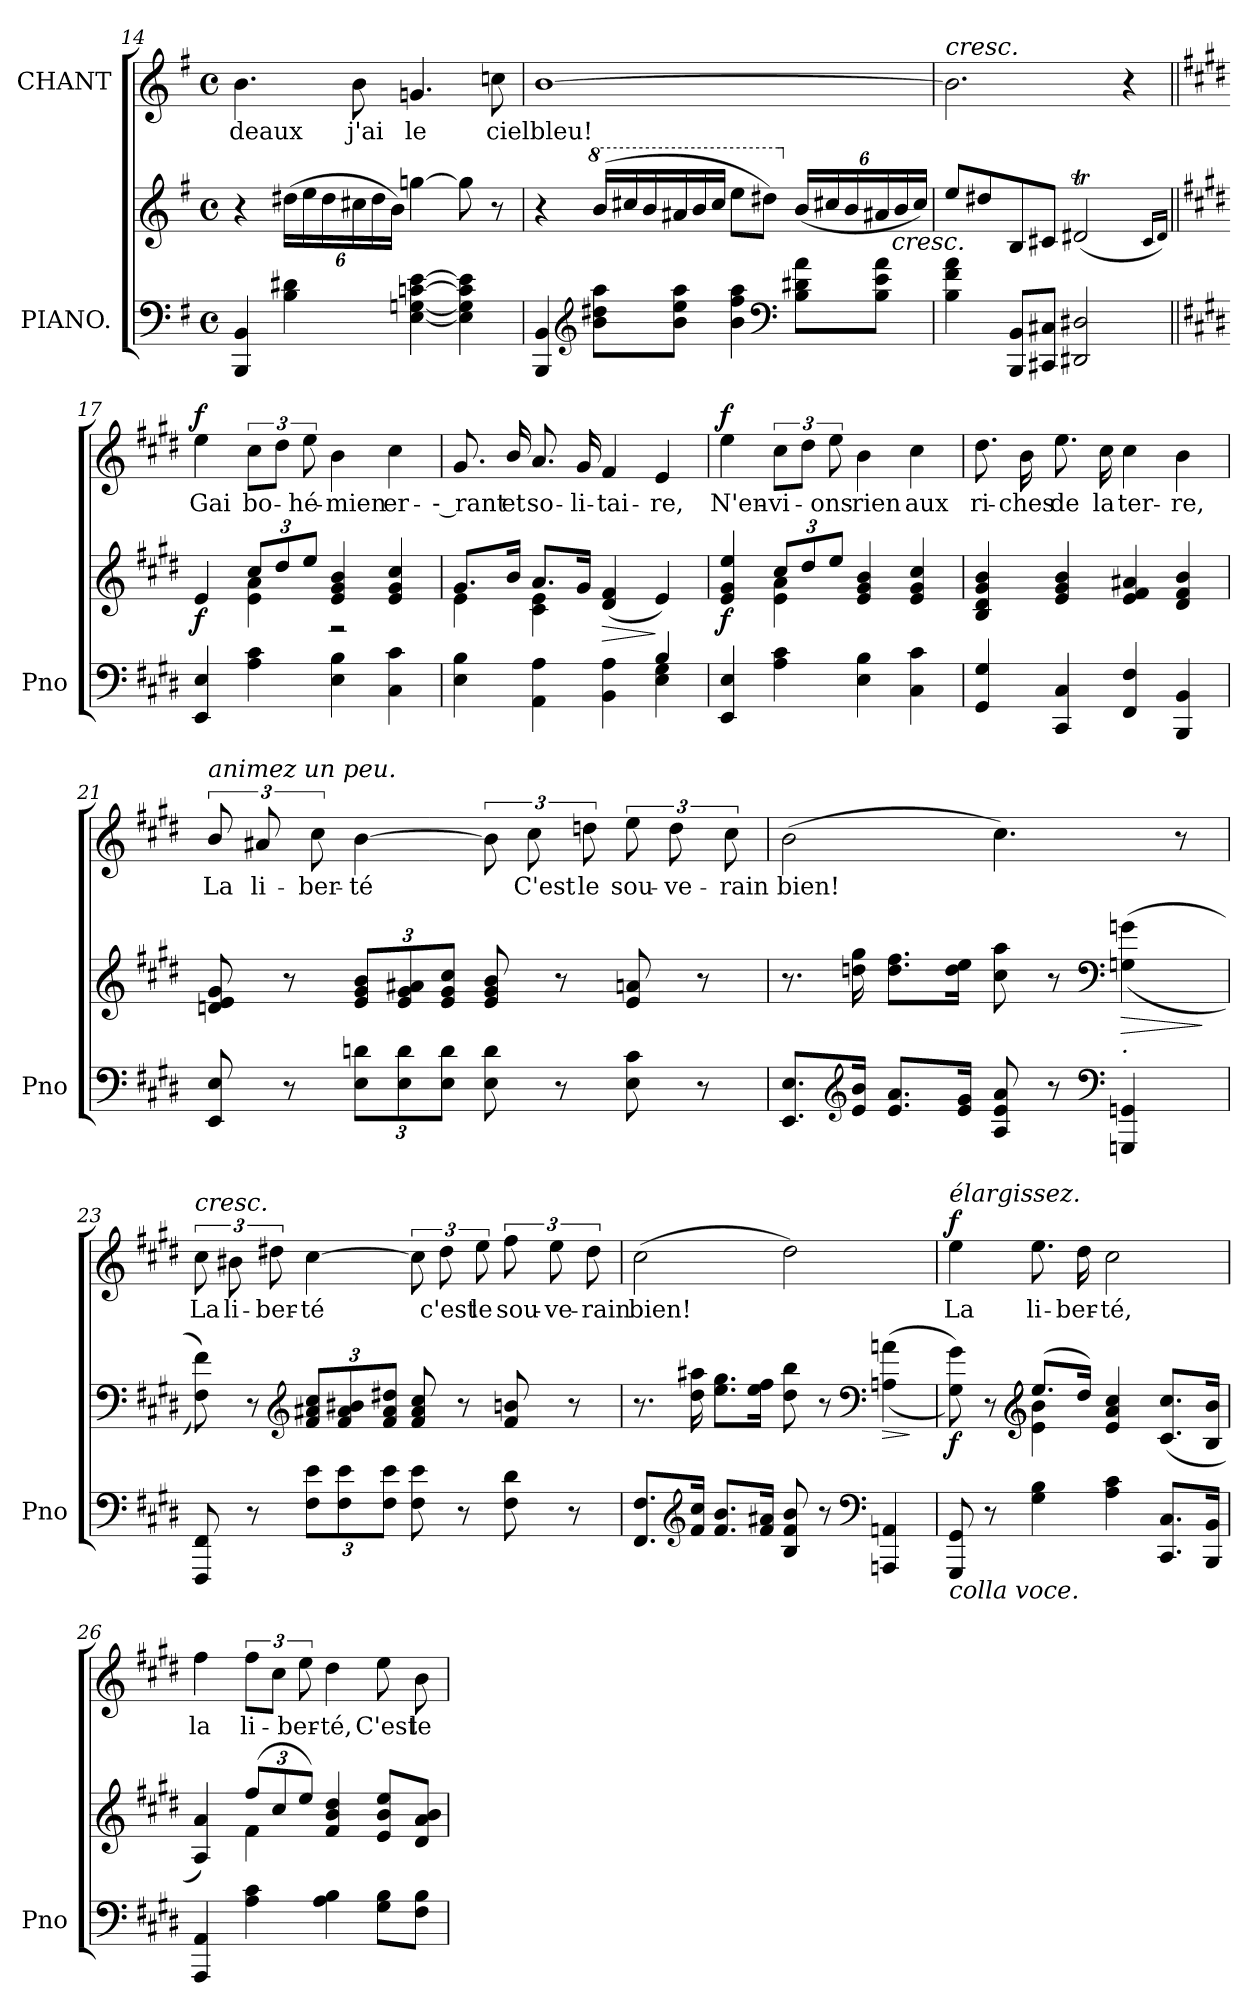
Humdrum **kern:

**kern	**kern	**dynam	**kern	**text	**dynam
*part2	*part2	*part2	*part1	*part1	*part1
*staff3	*staff2	*staff2/3	*staff1	*staff1	*staff1
*I"PIANO.	*	*	*I"CHANT	*	*
*I'Pno	*	*	*	*	*
*clefF4	*clefG2	*	*clefG2	*	*
*k[f#]	*k[f#]	*	*k[f#]	*	*
*M4/4	*M4/4	*	*M4/4	*	*
*met(c)	*met(c)	*	*met(c)	*	*
=14	=14	=14	=14	=14	=14
!	!	!	!	!LO:LY:b	!
4BBB/ 4BB/	4r	.	4.b\	-deaux	.
*	*Xbrackettup	*	*	*	*
4B\ 4d#X\	(24dd#X\LL	.	.	.	.
.	24ee\	.	.	.	.
.	24dd#\	.	.	.	.
!	!	!	!	!LO:LY:b	!
.	24cc#X\	.	8b\	j'ai	.
.	24dd#\	.	.	.	.
.	24b\JJ)	.	.	.	.
!	!	!	!	!LO:LY:b	!
[4E\ [4Gn\ [4cn\ [4e\	[4ggn\	.	4.gn/	le	.
4E\] 4G\] 4c\] 4e\]	8gg\]	.	.	.	.
!	!	!	!	!LO:LY:b	!
.	8r	.	8ccn\	ciel	.
!!LO:LB:g=z
=15	=15	=15	=15	=15	=15
!	!	!	!	!LO:LY:b	!
4BBB/ 4BB/	4r	.	[1b	bleu!	.
*clefG2	*	*	*	*	*
*	*8va	*	*	*	*
*	*Xtuplet	*	*	*	*
8b\ 8dd#X\ 8aa\L	(24bb/LL	.	.	.	.
.	24ccc#X/	.	.	.	.
.	24bb/	.	.	.	.
8b\ 8ee\ 8aa\J	24aa#X/	.	.	.	.
.	24bb/	.	.	.	.
.	24ccc#/JJ	.	.	.	.
4b\ 4ff#\ 4aa\	8eee\L	.	.	.	.
.	8ddd#X\J)	.	.	.	.
*clefF4	*	*	*	*	*
*	*X8va	*	*	*	*
*	*tuplet	*	*	*	*
*	*brackettup	*	*	*	*
8B\ 8d#X\ 8a\L	(24b/LL	.	.	.	.
.	24cc#X/	.	.	.	.
.	24b/	.	.	.	.
8B\ 8e\ 8a\J	24a#X/	.	.	.	.
!	!LO:TX:b:i:t=cresc.	!	!	!	!
.	24b/	.	.	.	.
.	24cc#/JJ)	.	.	.	.
=16	=16	=16	=16	=16	=16
!	!	!	!LO:TX:a:i:t=cresc.	!	!
4B\ 4f#\ 4a\	8ee/L	.	2.b\]	.	.
.	8dd#X/	.	.	.	.
8BBB/ 8BB/L	8B/	.	.	.	.
8CC#X/ 8C#X/J	8c#X/J	.	.	.	.
2DD#X/ 2D#X/	(2d#Xt/	.	.	.	.
.	.	.	4r	.	.
.	16qc#/LL	.	.	.	.
.	16qd#/JJ)	.	.	.	.
=17||	=17||	=17||	=17||	=17||	=17||
*k[f#c#g#d#]	*k[f#c#g#d#]	*	*k[f#c#g#d#]	*	*
*	*^	*	*	*	*
!	!	!	!LO:DY:b	!	!LO:LY:b	!LO:DY:a
4EE/ 4E/	4e/	4ryy	f	4ee\	Gai	f
*	*Xbrackettup	*	*	*	*	*
!	!	!	!	!	!LO:LY:b	!
4A\ 4c#\	12cc#/L	4e\ 4a\	.	12cc#\L	bo-	.
.	12dd#/	.	.	12dd#\J	.	.
!	!	!	!	!	!LO:LY:b	!
.	12ee/J	.	.	12ee\	-hé-	.
!	!	!	!	!	!LO:LY:b	!
4E\ 4B\	4e/ 4g#/ 4b/	2r	.	4b\	-mien	.
!	!	!	!	!	!LO:LY:b	!
4C#\ 4c#\	4e/ 4g#/ 4cc#/	.	.	4cc#\	er-	.
!!LO:LB:g=z
=18	=18	=18	=18	=18	=18	=18
*^	*	*	*	*	*	*
!	!	!	!	!	!	!LO:LY:b	!
2.ryy	4E\ 4B\	8.g#/L	4e\	.	8.g#/	-- rant	.
!	!	!	!	!	!	!LO:LY:b	!
.	.	16b/Jk	.	.	16b/	et	.
!	!	!	!	!	!	!LO:LY:b	!
.	4AA\ 4A\	8.a/L	4c#\ 4e\	.	8.a/	so-	.
!	!	!	!	!	!	!LO:LY:b	!
.	.	16g#/Jk	.	.	16g#/	-li-	.
!	!	!	!	!LO:HP:b	!	!LO:LY:b	!
.	4BB\ 4A\	(<4d#/ 4f#/	2ryy	>	4f#/	-tai-	.
!	!	!	!	!	!	!LO:LY:b	!
4B/	4E\ 4G#\	4e/)	.	]	4e/	-re,	.
=19	=19	=19	=19	=19	=19	=19	=19
!	!	!	!	!LO:DY:b	!	!LO:LY:b	!LO:DY:a
*v	*v	*	*	*	*	*	*
4EE/ 4E/	4e/ 4g#/ 4ee/	4ryy	f	4ee\	N'en-	f
!	!	!	!	!	!LO:LY:b	!
4A\ 4c#\	12cc#/L	4e\ 4a\	.	12cc#\L	-vi-	.
.	12dd#/	.	.	12dd#\J	.	.
!	!	!	!	!	!LO:LY:b	!
.	12ee/J	.	.	12ee\	-ons	.
!	!	!	!	!	!LO:LY:b	!
4E\ 4B\	4e/ 4g#/ 4b/	2ryy	.	4b\	rien	.
!	!	!	!	!	!LO:LY:b	!
4C#\ 4c#\	4e/ 4g#/ 4cc#/	.	.	4cc#\	aux	.
*	*v	*v	*	*	*	*
=20	=20	=20	=20	=20	=20
!	!	!	!	!LO:LY:b	!
4GG#/ 4G#/	4B/ 4d#/ 4g#/ 4b/	.	8.dd#\	ri-	.
!	!	!	!	!LO:LY:b	!
.	.	.	16b\	-ches	.
!	!	!	!	!LO:LY:b	!
4CC#/ 4C#/	4e/ 4g#/ 4b/	.	8.ee\	de	.
!	!	!	!	!LO:LY:b	!
.	.	.	16cc#\	la	.
!	!	!	!	!LO:LY:b	!
4FF#/ 4F#/	4e/ 4f#/ 4a#X/	.	4cc#\	ter-	.
!	!	!	!	!LO:LY:b	!
4BBB/ 4BB/	4d#/ 4f#/ 4b/	.	4b\	-re,	.
!!LO:LB:g=z
=21	=21	=21	=21	=21	=21
!	!	!	!LO:TX:a:i:t=animez un peu.	!	!
!	!	!	!	!LO:LY:b	!
8EE/ 8E/	8dn/ 8e/ 8g#/	.	12b/	-La	.
!	!	!	!	!LO:LY:b	!
.	.	.	12a#X/	li-	.
8r	8r	.	.	.	.
!	!	!	!	!LO:LY:b	!
.	.	.	12cc#\	-ber-	.
!	!	!	!	!LO:LY:b	!
12E\ 12dn\L	12e/ 12g#/ 12b/L	.	[4b\	-té	.
12E\ 12d\	12e/ 12g#/ 12a#X/	.	.	.	.
12E\ 12d\J	12e/ 12g#/ 12cc#/J	.	.	.	.
8E\ 8d\	8e/ 8g#/ 8b/	.	12b\]	.	.
!	!	!	!	!LO:LY:b	!
.	.	.	12cc#\	C'est	.
8r	8r	.	.	.	.
!	!	!	!	!LO:LY:b	!
.	.	.	12ddn\	le	.
!	!	!	!	!LO:LY:b	!
8E\ 8c#\	8e/ 8an/	.	12ee\	sou-	.
!	!	!	!	!LO:LY:b	!
.	.	.	12dd\	-ve-	.
8r	8r	.	.	.	.
!	!	!	!	!LO:LY:b	!
.	.	.	12cc#\	-rain	.
=22	=22	=22	=22	=22	=22
!	!	!	!	!LO:LY:b	!
8.EE/ 8.E/L	8.r	.	(2b\	bien!	.
*clefG2	*	*	*	*	*
16e/ 16b/Jk	16ddn\ 16gg#\	.	.	.	.
8.e/ 8.a/L	8.dd\ 8.ff#\L	.	.	.	.
16e/ 16g#/Jk	16dd\ 16ee\Jk	.	.	.	.
8A/ 8e/ 8a/	8cc#\ 8aa\	.	4.cc#\)	.	.
8r	8r	.	.	.	.
*clefF4	*clefF4	*	*	*	*
!	!LO:TX:b:i:t=.	!	!	!	!
!	!	!LO:HP:b	!	!	!
4GGGn/ 4GGn/	(<(4Gn\ 4gn\	>	.	.	.
.	.	.	8r	.	.
.	.	]	.	.	.
=23	=23	=23	=23	=23	=23
!	!	!	!LO:TX:a:i:t=cresc.	!	!
!	!	!	!	!LO:LY:b	!
8FFF#/ 8FF#/	8F#\ 8f#\))	.	12cc#\	-La	.
!	!	!	!	!LO:LY:b	!
.	.	.	12b#X\	li-	.
8r	8r	.	.	.	.
!	!	!	!	!LO:LY:b	!
.	.	.	12dd#X\	-ber-	.
*	*clefG2	*	*	*	*
*Xbrackettup	*	*	*	*	*
!	!	!	!	!LO:LY:b	!
12F#\ 12e\L	12f#/ 12a#X/ 12cc#/L	.	[4cc#\	-té	.
12F#\ 12e\	12f#/ 12a#/ 12b#X/	.	.	.	.
12F#\ 12e\J	12f#/ 12a#/ 12dd#X/J	.	.	.	.
8F#\ 8e\	8f#/ 8a#/ 8cc#/	.	12cc#\]	.	.
!	!	!	!	!LO:LY:b	!
.	.	.	12dd#\	c'est	.
8r	8r	.	.	.	.
!	!	!	!	!LO:LY:b	!
.	.	.	12ee\	le	.
!	!	!	!	!LO:LY:b	!
8F#\ 8d#\	8f#/ 8bn/	.	12ff#\	sou-	.
!	!	!	!	!LO:LY:b	!
.	.	.	12ee\	-ve-	.
8r	8r	.	.	.	.
!	!	!	!	!LO:LY:b	!
.	.	.	12dd#\	-rain	.
!!LO:PB:g=z
=24	=24	=24	=24	=24	=24
!	!	!	!	!LO:LY:b	!
8.FF#/ 8.F#/L	8.r	.	(2cc#\	bien!	.
*clefG2	*	*	*	*	*
16f#/ 16cc#/Jk	16dd#\ 16aa#X\	.	.	.	.
8.f#/ 8.b/L	8.ee\ 8.gg#\L	.	.	.	.
16f#/ 16a#X/Jk	16ee\ 16ff#\Jk	.	.	.	.
8B/ 8f#/ 8b/	8dd#\ 8bb\	.	2dd#\)	.	.
8r	8r	.	.	.	.
*clefF4	*clefF4	*	*	*	*
!	!	!LO:HP:b	!	!	!
4AAAn/ 4AAn/	((<4An\ 4an\	>	.	.	.
.	.	]	.	.	.
=25	=25	=25	=25	=25	=25
*	*^	*	*	*	*
!	!	!	!	!LO:TX:a:i:t=élargissez.	!	!
!LO:TX:b:i:t=colla voce.	!	!	!	!	!	!
!	!	!	!LO:DY:b	!	!LO:LY:b	!LO:DY:a
8GGG#/ 8GG#/	8G#\ 8g#\))	4ryy	f	4ee\	La	f
8r	8r	.	.	.	.	.
*	*clefG2	*	*	*	*	*
!	!	!	!	!	!LO:LY:b	!
4G#\ 4B\	(<8.ee/L	4e\ 4b\	.	8.ee\	li-	.
!	!	!	!	!	!LO:LY:b	!
.	16dd#/Jk)	.	.	16dd#\	-ber-	.
!	!	!	!	!	!LO:LY:b	!
4A\ 4c#\	4e/ 4a/ 4cc#/	2ryy	.	2cc#\	-té,	.
8.CC#/ 8.C#/L	(<8.c#/ 8.cc#/L	.	.	.	.	.
16BBB/ 16BB/Jk	16B/ 16b/Jk	.	.	.	.	.
=26	=26	=26	=26	=26	=26	=26
!	!	!	!	!	!LO:LY:b	!
4AAA/ 4AA/	4A/ 4a/)	4ryy	.	4ff#\	la	.
!	!	!	!	!	!LO:LY:b	!
4A\ 4c#\	(<12ff#/L	4f#\	.	12ff#\L	li-	.
.	12cc#/	.	.	12cc#\J	.	.
!	!	!	!	!	!LO:LY:b	!
.	12ee/J)	.	.	12ee\	-ber-	.
!	!	!	!	!	!LO:LY:b	!
4A\ 4B\	4f#/ 4b/ 4dd#/	2ryy	.	4dd#\	-té,	.
!	!	!	!	!	!LO:LY:b	!
8G#\ 8B\L	8e/ 8b/ 8ee/L	.	.	8ee\	C'est	.
!	!	!	!	!	!LO:LY:b	!
8F#\ 8B\J	8d#/ 8a/ 8b/J	.	.	8b\	le	.
*	*v	*v	*	*	*	*
=	=	=	=	=	=
*-	*-	*-	*-	*-	*-
